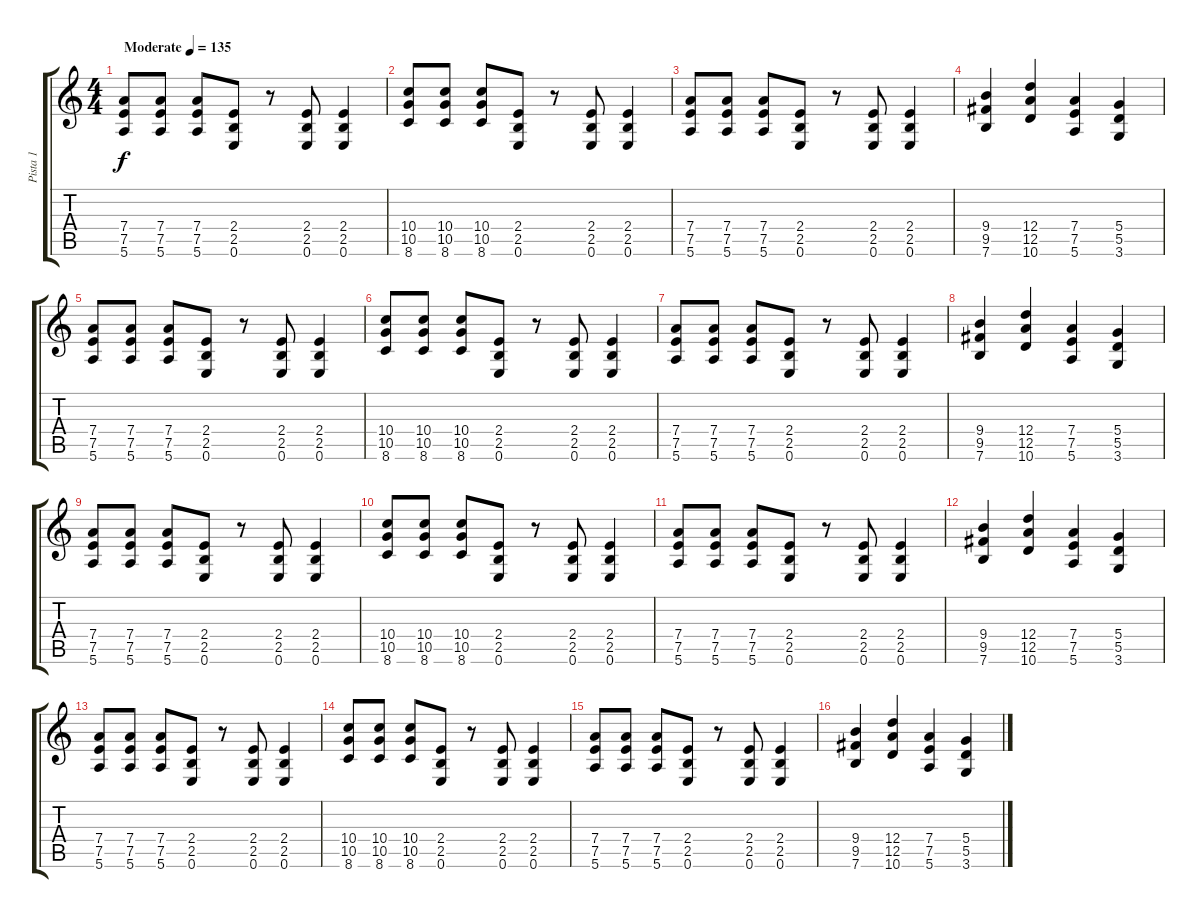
\track ("Pista 1" "Pista 1") {instrument overdrivenguitar}
\staff {score tabs}
\tuning (E4 B3 G3 D3 A2 E2) {hide}
\ts (4 4)
\tempo (135 "Moderate")
\clef g2
\ks c
(7.4 7.5 5.6).8{dy f instrument overdrivenguitar} (7.4 7.5 5.6).8 (7.4 7.5 5.6).8 (2.4 2.5 0.6).8 r.8 (2.4 2.5 0.6).8 (2.4 2.5 0.6).4 |
(10.4 10.5 8.6).8 (10.4 10.5 8.6).8 (10.4 10.5 8.6).8 (2.4 2.5 0.6).8 r.8 (2.4 2.5 0.6).8 (2.4 2.5 0.6).4 |
(7.4 7.5 5.6).8 (7.4 7.5 5.6).8 (7.4 7.5 5.6).8 (2.4 2.5 0.6).8 r.8 (2.4 2.5 0.6).8 (2.4 2.5 0.6).4 |
(9.4 9.5 7.6).4 (12.4 12.5 10.6).4 (7.4 7.5 5.6).4 (5.4 5.5 3.6).4 |
(7.4 7.5 5.6).8 (7.4 7.5 5.6).8 (7.4 7.5 5.6).8 (2.4 2.5 0.6).8 r.8 (2.4 2.5 0.6).8 (2.4 2.5 0.6).4 |
(10.4 10.5 8.6).8 (10.4 10.5 8.6).8 (10.4 10.5 8.6).8 (2.4 2.5 0.6).8 r.8 (2.4 2.5 0.6).8 (2.4 2.5 0.6).4 |
(7.4 7.5 5.6).8 (7.4 7.5 5.6).8 (7.4 7.5 5.6).8 (2.4 2.5 0.6).8 r.8 (2.4 2.5 0.6).8 (2.4 2.5 0.6).4 |
(9.4 9.5 7.6).4 (12.4 12.5 10.6).4 (7.4 7.5 5.6).4 (5.4 5.5 3.6).4 |
(7.4 7.5 5.6).8 (7.4 7.5 5.6).8 (7.4 7.5 5.6).8 (2.4 2.5 0.6).8 r.8 (2.4 2.5 0.6).8 (2.4 2.5 0.6).4 |
(10.4 10.5 8.6).8 (10.4 10.5 8.6).8 (10.4 10.5 8.6).8 (2.4 2.5 0.6).8 r.8 (2.4 2.5 0.6).8 (2.4 2.5 0.6).4 |
(7.4 7.5 5.6).8 (7.4 7.5 5.6).8 (7.4 7.5 5.6).8 (2.4 2.5 0.6).8 r.8 (2.4 2.5 0.6).8 (2.4 2.5 0.6).4 |
(9.4 9.5 7.6).4 (12.4 12.5 10.6).4 (7.4 7.5 5.6).4 (5.4 5.5 3.6).4 |
(7.4 7.5 5.6).8 (7.4 7.5 5.6).8 (7.4 7.5 5.6).8 (2.4 2.5 0.6).8 r.8 (2.4 2.5 0.6).8 (2.4 2.5 0.6).4 |
(10.4 10.5 8.6).8 (10.4 10.5 8.6).8 (10.4 10.5 8.6).8 (2.4 2.5 0.6).8 r.8 (2.4 2.5 0.6).8 (2.4 2.5 0.6).4 |
(7.4 7.5 5.6).8 (7.4 7.5 5.6).8 (7.4 7.5 5.6).8 (2.4 2.5 0.6).8 r.8 (2.4 2.5 0.6).8 (2.4 2.5 0.6).4 |
(9.4 9.5 7.6).4 (12.4 12.5 10.6).4 (7.4 7.5 5.6).4 (5.4 5.5 3.6).4
